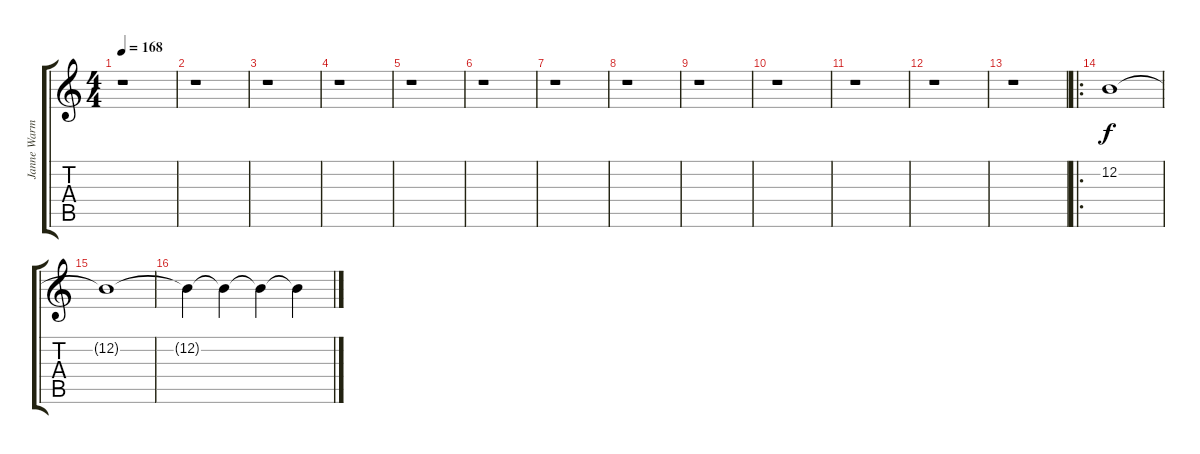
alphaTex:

\track ("Janne Warmen" "Janne Warm") {instrument stringensemble1}
\staff {score tabs}
\tuning (E4 B3 G3 D3 A2 E2) {hide}
\ts (4 4)
\tempo 168
\clef g2
\ks c
r.1{dy f} |
r.1 |
r.1 |
r.1 |
r.1 |
r.1 |
r.1 |
r.1 |
r.1 |
r.1 |
r.1 |
r.1 |
r.1 |
\ro
12.2.1 |
12.2{t}.1 |
12.2{t}.4 12.2{t}.4 12.2{t}.4 12.2{t}.4
